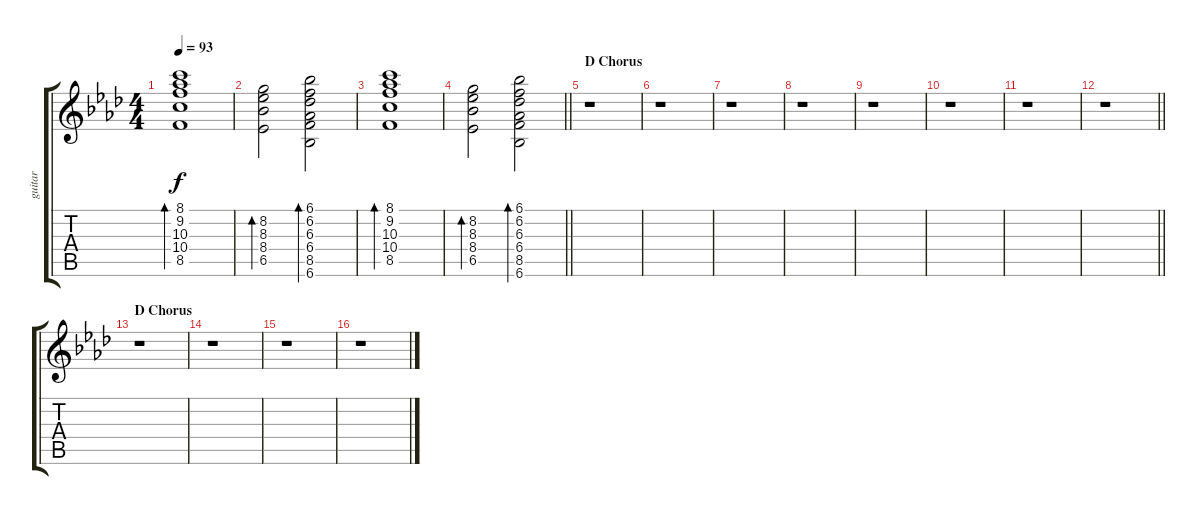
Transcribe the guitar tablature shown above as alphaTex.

\track ("guitar" "guitar") {instrument acousticguitarsteel}
\staff {score tabs}
\tuning (E4 B3 G3 D3 A2 E2) {hide}
\ts (4 4)
\tempo 93
\clef g2
\ks fminor
(8.1 9.2 10.3 10.4 8.5).1{bd 120 dy f} |
(8.2 8.3 8.4 6.5).2{bd 120} (6.1 6.2 6.3 6.4 8.5 6.6).2{bd 120} |
(8.1 9.2 10.3 10.4 8.5).1{bd 120} |
\barLineRight lightlight
(8.2 8.3 8.4 6.5).2{bd 120} (6.1 6.2 6.3 6.4 8.5 6.6).2{bd 120} |
\section ("" "D Chorus")
r.1 |
r.1 |
r.1 |
r.1 |
r.1 |
r.1 |
r.1 |
\barLineRight lightlight
r.1 |
\section ("" "D Chorus")
r.1 |
r.1 |
r.1 |
r.1
